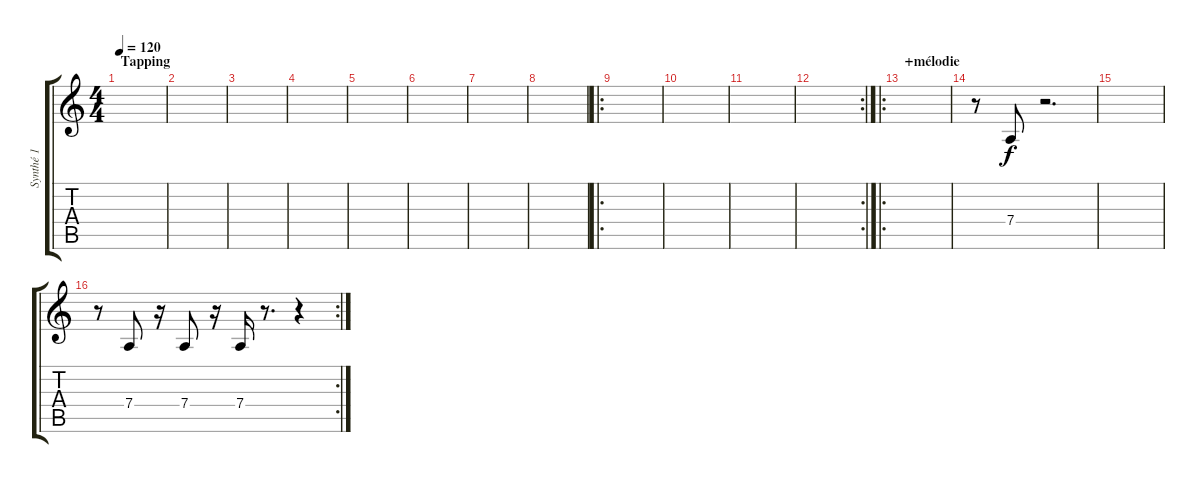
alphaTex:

\track ("Synthé 1" "Synthé 1") {instrument lead2sawtooth}
\staff {score tabs}
\tuning (E4 B3 G3 D3 A2 E2) {hide}
\ts (4 4)
\section ("" "Tapping")
\tempo 120
\clef g2
\ks c
|
|
|
|
|
|
|
|
\ro
|
|
|
\rc 2
|
\ro
\section ("" "+mélodie")
|
r.8 7.4.8 r.2{d} |
|
\rc 2
r.8 7.4.8 r.16 7.4.8 r.16 7.4.16 r.8{d} r.4
